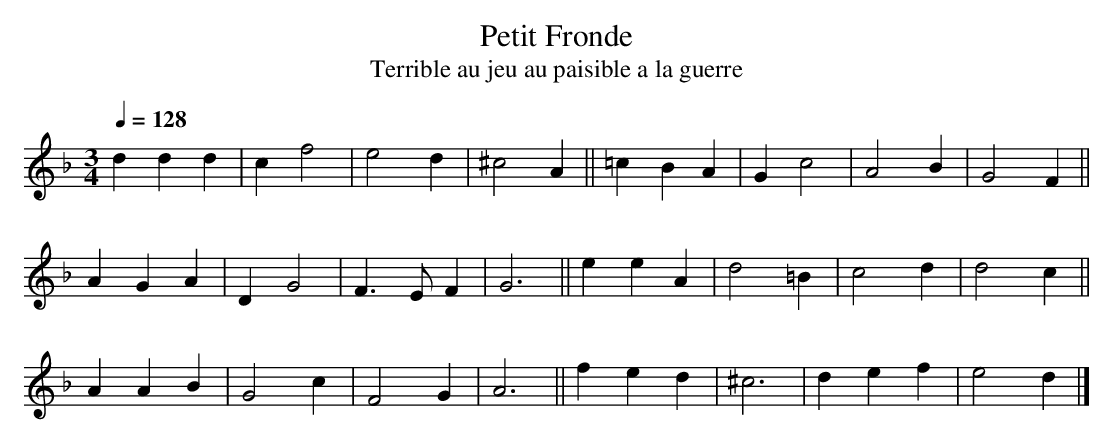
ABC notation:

X:1
T:Petit Fronde
T:Terrible au jeu au paisible a la guerre
M:3/4
L:1/4
Q:1/4=128
K:D Minor
 d d d| c  f2|e2 d|^c2A||\
=c B A| G  c2|A2 B| G2F||
 A G A| D  G2|F>EF| G3 ||\
 e e A| d2 =B|c2 d| d2c||
 A A B| G2  c|F2 G| A3 ||\
 f e d|^c3   |d ef| e2d|]
